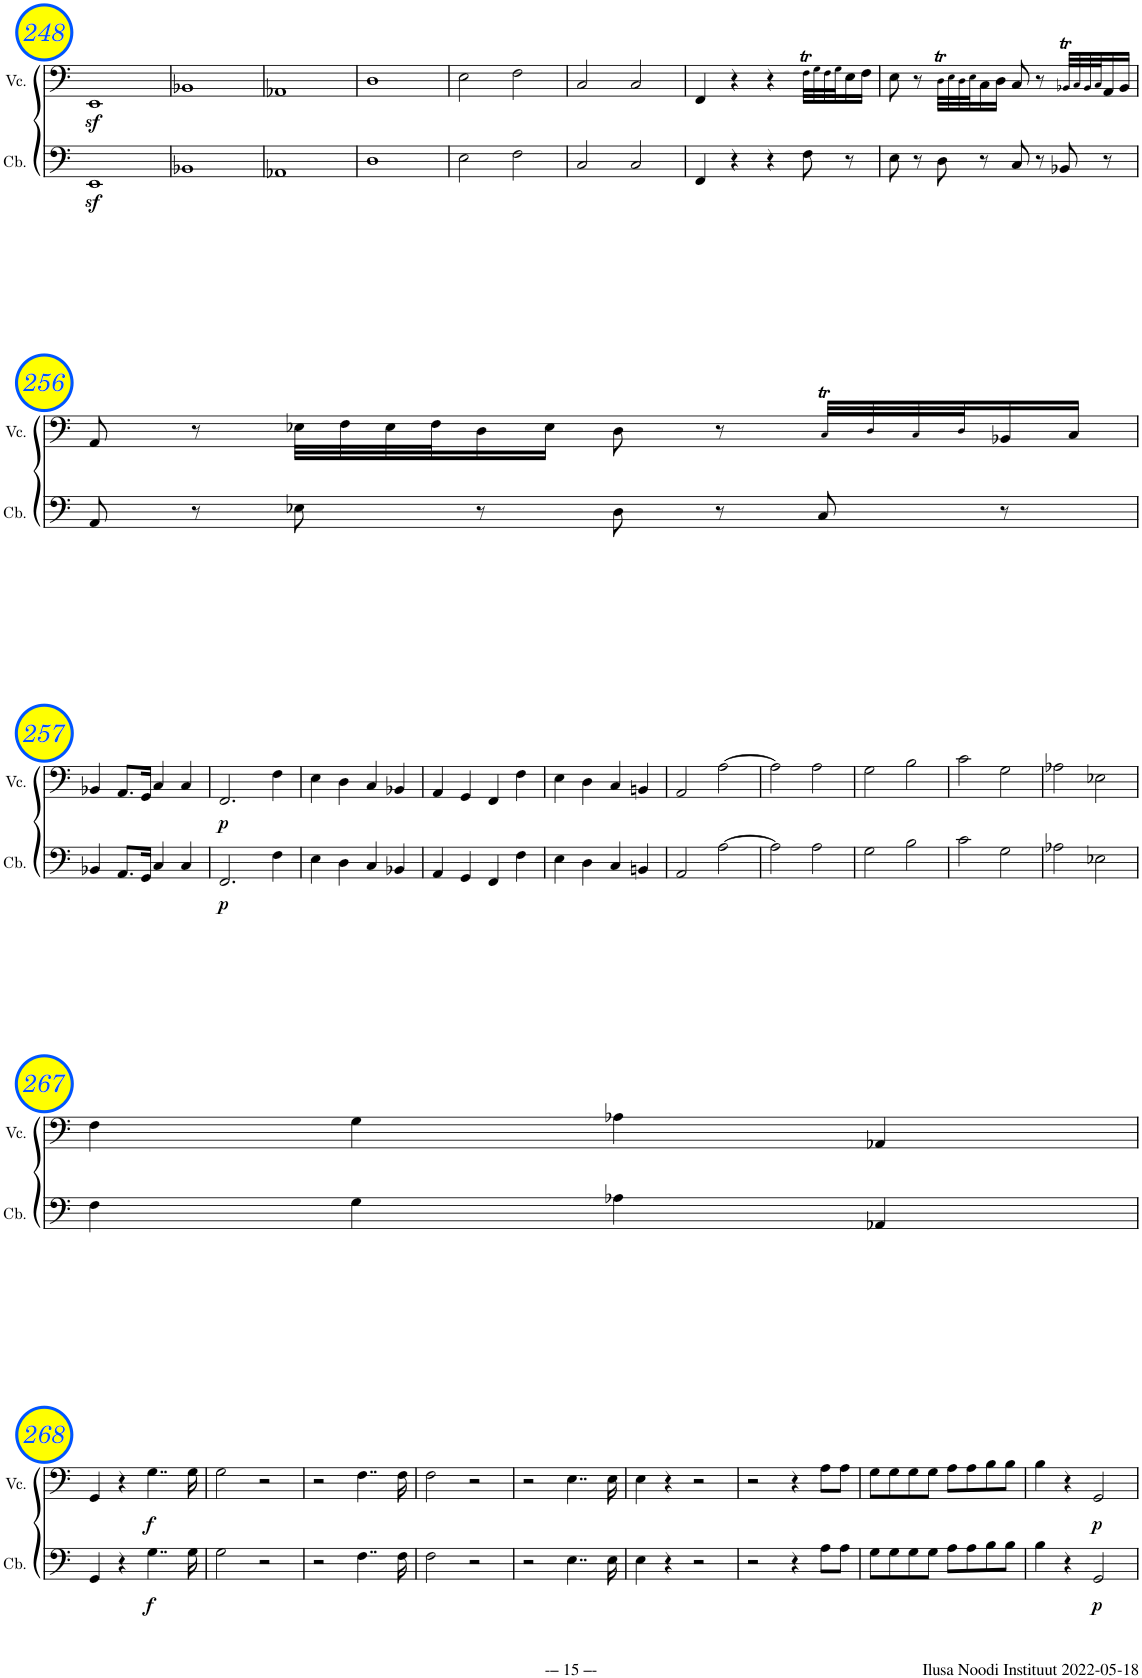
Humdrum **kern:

**kern	**dynam	**kern	**dynam
*part2	*part2	*part1	*part1
*staff2	*staff2	*staff1	*staff1
*I"Contrabass	*	*I"Violoncello	*
*I'Cb.	*	*I'Vc.	*
!!LO:PB:g=z
*clefF4	*	*clefF4	*
*Trd7c12	*	*	*
*k[]	*	*k[]	*
*M4/4	*	*M4/4	*
*met(c)	*	*met(c)	*
=248	=248	=248	=248
1EEz<	.	1EEz<	.
=249	=249	=249	=249
1BB-X	.	1BB-X	.
=250	=250	=250	=250
1AA-X	.	1AA-X	.
=251	=251	=251	=251
1D	.	1D	.
=252	=252	=252	=252
2E\	.	2E\	.
2F\	.	2F\	.
=253	=253	=253	=253
2C/	.	2C/	.
2C/	.	2C/	.
=254	=254	=254	=254
4FF/	.	4FF/	.
4r	.	4r	.
4r	.	4r	.
8F\	.	32FT!\LLL	.
.	.	32G!\	.
.	.	32F!\	.
.	.	32G!\J	.
8r	.	16E\	.
.	.	16F\JJ	.
=255	=255	=255	=255
8E\	.	8E\	.
8r	.	8r	.
8D\	.	32DT!\LLL	.
.	.	32E!\	.
.	.	32D!\	.
.	.	32E!\J	.
8r	.	16C\	.
.	.	16D\JJ	.
8C/	.	8C/	.
8r	.	8r	.
8BB-X/	.	32BB-XT!/LLL	.
.	.	32C!/	.
.	.	32BB-!/	.
.	.	32C!/J	.
8r	.	16AA/	.
.	.	16BB-/JJ	.
!!LO:LB:g=z
=256	=256	=256	=256
8AA/	.	8AA/	.
8r	.	8r	.
8E-X\	.	32E-X\LLL	.
.	.	32F\	.
.	.	32E-\	.
.	.	32F\J	.
8r	.	16D\	.
.	.	16E-\JJ	.
8D\	.	8D\	.
8r	.	8r	.
8C/	.	32CT!/LLL	.
.	.	32D!/	.
.	.	32C!/	.
.	.	32D!/J	.
8r	.	16BB-X/	.
.	.	16C/JJ	.
!!LO:LB:g=z
=257	=257	=257	=257
4BB-X/	.	4BB-X/	.
8.AA/L	.	8.AA/L	.
16GG/Jk	.	16GG/Jk	.
4C/	.	4C/	.
4C/	.	4C/	.
=258	=258	=258	=258
!	!LO:DY:b	!	!LO:DY:b
2.FF/	p	2.FF/	p
4F\	.	4F\	.
=259	=259	=259	=259
4E\	.	4E\	.
4D\	.	4D\	.
4C/	.	4C/	.
4BB-X/	.	4BB-X/	.
=260	=260	=260	=260
4AA/	.	4AA/	.
4GG/	.	4GG/	.
4FF/	.	4FF/	.
4F\	.	4F\	.
=261	=261	=261	=261
4E\	.	4E\	.
4D\	.	4D\	.
4C/	.	4C/	.
4BBn/	.	4BBn/	.
=262	=262	=262	=262
2AA/	.	2AA/	.
[2A\	.	[2A\	.
=263	=263	=263	=263
2A\]	.	2A\]	.
2A\	.	2A\	.
=264	=264	=264	=264
2G\	.	2G\	.
2B\	.	2B\	.
=265	=265	=265	=265
2c\	.	2c\	.
2G\	.	2G\	.
=266	=266	=266	=266
2A-X\	.	2A-X\	.
2E-X\	.	2E-X\	.
!!LO:LB:g=z
=267	=267	=267	=267
4F\	.	4F\	.
4G\	.	4G\	.
4A-X\	.	4A-X\	.
4AA-X/	.	4AA-X/	.
!!LO:LB:g=z
=268	=268	=268	=268
4GG/	.	4GG/	.
4r	.	4r	.
!	!LO:DY:b	!	!LO:DY:b
4..G\	f	4..G\	f
16G\	.	16G\	.
=269	=269	=269	=269
2G\	.	2G\	.
2r	.	2r	.
=270	=270	=270	=270
2r	.	2r	.
4..F\	.	4..F\	.
16F\	.	16F\	.
=271	=271	=271	=271
2F\	.	2F\	.
2r	.	2r	.
=272	=272	=272	=272
2r	.	2r	.
4..E\	.	4..E\	.
16E\	.	16E\	.
=273	=273	=273	=273
4E\	.	4E\	.
4r	.	4r	.
2r	.	2r	.
=274	=274	=274	=274
2r	.	2r	.
4r	.	4r	.
8A\L	.	8A\L	.
8A\J	.	8A\J	.
=275	=275	=275	=275
8G\L	.	8G\L	.
8G\	.	8G\	.
8G\	.	8G\	.
8G\J	.	8G\J	.
8A\L	.	8A\L	.
8A\	.	8A\	.
8B\	.	8B\	.
8B\J	.	8B\J	.
=276	=276	=276	=276
4B\	.	4B\	.
4r	.	4r	.
!	!LO:DY:b	!	!LO:DY:b
2GG/	p	2GG/	p
=	=	=	=
*-	*-	*-	*-
